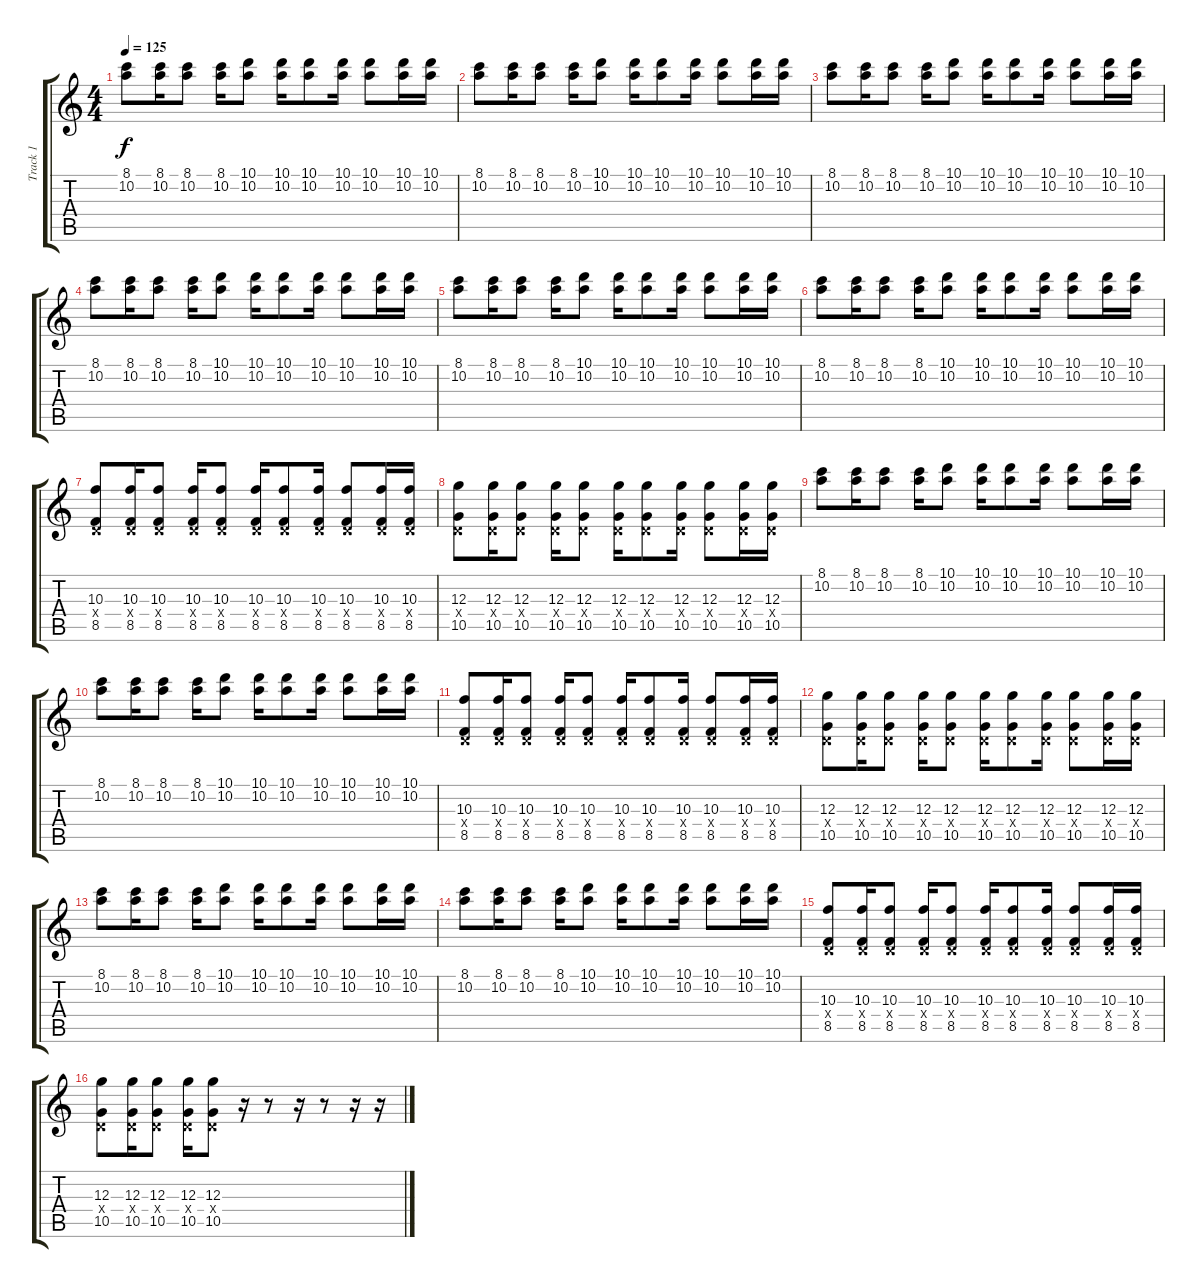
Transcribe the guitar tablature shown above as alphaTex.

\track ("Track 1" "Track 1") {instrument distortionguitar}
\staff {score tabs}
\tuning (E4 B3 G3 D3 A2 D2) {hide}
\ts (4 4)
\tempo 125
\clef g2
\ks c
(8.1 10.2).8{dy f} (8.1 10.2).16 (8.1 10.2).8 (8.1 10.2).16 (10.1 10.2).8 (10.1 10.2).16 (10.1 10.2).8 (10.1 10.2).16 (10.1 10.2).8 (10.1 10.2).16 (10.1 10.2).16 |
(8.1 10.2).8 (8.1 10.2).16 (8.1 10.2).8 (8.1 10.2).16 (10.1 10.2).8 (10.1 10.2).16 (10.1 10.2).8 (10.1 10.2).16 (10.1 10.2).8 (10.1 10.2).16 (10.1 10.2).16 |
(8.1 10.2).8 (8.1 10.2).16 (8.1 10.2).8 (8.1 10.2).16 (10.1 10.2).8 (10.1 10.2).16 (10.1 10.2).8 (10.1 10.2).16 (10.1 10.2).8 (10.1 10.2).16 (10.1 10.2).16 |
(8.1 10.2).8 (8.1 10.2).16 (8.1 10.2).8 (8.1 10.2).16 (10.1 10.2).8 (10.1 10.2).16 (10.1 10.2).8 (10.1 10.2).16 (10.1 10.2).8 (10.1 10.2).16 (10.1 10.2).16 |
(8.1 10.2).8 (8.1 10.2).16 (8.1 10.2).8 (8.1 10.2).16 (10.1 10.2).8 (10.1 10.2).16 (10.1 10.2).8 (10.1 10.2).16 (10.1 10.2).8 (10.1 10.2).16 (10.1 10.2).16 |
(8.1 10.2).8 (8.1 10.2).16 (8.1 10.2).8 (8.1 10.2).16 (10.1 10.2).8 (10.1 10.2).16 (10.1 10.2).8 (10.1 10.2).16 (10.1 10.2).8 (10.1 10.2).16 (10.1 10.2).16 |
(10.3 0.4{x} 8.5).8 (10.3 0.4{x} 8.5).16 (10.3 0.4{x} 8.5).8 (10.3 0.4{x} 8.5).16 (10.3 0.4{x} 8.5).8 (10.3 0.4{x} 8.5).16 (10.3 0.4{x} 8.5).8 (10.3 0.4{x} 8.5).16 (10.3 0.4{x} 8.5).8 (10.3 0.4{x} 8.5).16 (10.3 0.4{x} 8.5).16 |
(12.3 0.4{x} 10.5).8 (12.3 0.4{x} 10.5).16 (12.3 0.4{x} 10.5).8 (12.3 0.4{x} 10.5).16 (12.3 0.4{x} 10.5).8 (12.3 0.4{x} 10.5).16 (12.3 0.4{x} 10.5).8 (12.3 0.4{x} 10.5).16 (12.3 0.4{x} 10.5).8 (12.3 0.4{x} 10.5).16 (12.3 0.4{x} 10.5).16 |
(8.1 10.2).8 (8.1 10.2).16 (8.1 10.2).8 (8.1 10.2).16 (10.1 10.2).8 (10.1 10.2).16 (10.1 10.2).8 (10.1 10.2).16 (10.1 10.2).8 (10.1 10.2).16 (10.1 10.2).16 |
(8.1 10.2).8 (8.1 10.2).16 (8.1 10.2).8 (8.1 10.2).16 (10.1 10.2).8 (10.1 10.2).16 (10.1 10.2).8 (10.1 10.2).16 (10.1 10.2).8 (10.1 10.2).16 (10.1 10.2).16 |
(10.3 0.4{x} 8.5).8 (10.3 0.4{x} 8.5).16 (10.3 0.4{x} 8.5).8 (10.3 0.4{x} 8.5).16 (10.3 0.4{x} 8.5).8 (10.3 0.4{x} 8.5).16 (10.3 0.4{x} 8.5).8 (10.3 0.4{x} 8.5).16 (10.3 0.4{x} 8.5).8 (10.3 0.4{x} 8.5).16 (10.3 0.4{x} 8.5).16 |
(12.3 0.4{x} 10.5).8 (12.3 0.4{x} 10.5).16 (12.3 0.4{x} 10.5).8 (12.3 0.4{x} 10.5).16 (12.3 0.4{x} 10.5).8 (12.3 0.4{x} 10.5).16 (12.3 0.4{x} 10.5).8 (12.3 0.4{x} 10.5).16 (12.3 0.4{x} 10.5).8 (12.3 0.4{x} 10.5).16 (12.3 0.4{x} 10.5).16 |
(8.1 10.2).8 (8.1 10.2).16 (8.1 10.2).8 (8.1 10.2).16 (10.1 10.2).8 (10.1 10.2).16 (10.1 10.2).8 (10.1 10.2).16 (10.1 10.2).8 (10.1 10.2).16 (10.1 10.2).16 |
(8.1 10.2).8 (8.1 10.2).16 (8.1 10.2).8 (8.1 10.2).16 (10.1 10.2).8 (10.1 10.2).16 (10.1 10.2).8 (10.1 10.2).16 (10.1 10.2).8 (10.1 10.2).16 (10.1 10.2).16 |
(10.3 0.4{x} 8.5).8 (10.3 0.4{x} 8.5).16 (10.3 0.4{x} 8.5).8 (10.3 0.4{x} 8.5).16 (10.3 0.4{x} 8.5).8 (10.3 0.4{x} 8.5).16 (10.3 0.4{x} 8.5).8 (10.3 0.4{x} 8.5).16 (10.3 0.4{x} 8.5).8 (10.3 0.4{x} 8.5).16 (10.3 0.4{x} 8.5).16 |
(12.3 0.4{x} 10.5).8 (12.3 0.4{x} 10.5).16 (12.3 0.4{x} 10.5).8 (12.3 0.4{x} 10.5).16 (12.3 0.4{x} 10.5).8 r.16 r.8 r.16 r.8 r.16 r.16
